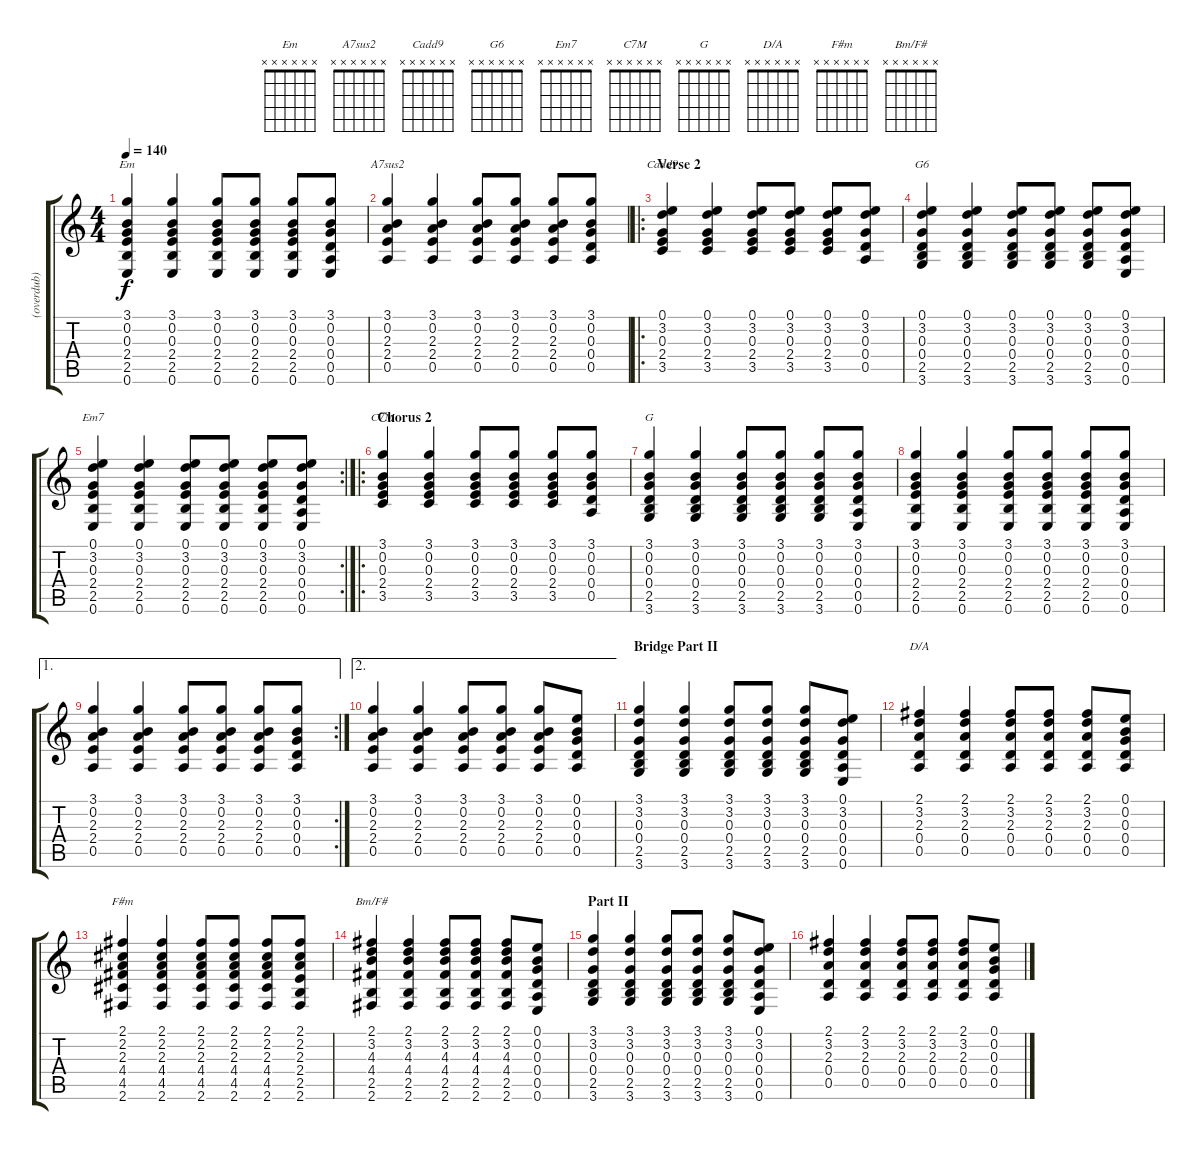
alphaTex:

\track ("(overdub)" "(overdub)") {instrument distortionguitar}
\staff {score tabs}
\tuning (E4 B3 G3 D3 A2 E2) {hide}
\chord ("Em" x x x x x x) {firstfret 0}
\chord ("A7sus2" x x x x x x) {firstfret 0}
\chord ("Cadd9" x x x x x x) {firstfret 0}
\chord ("G6" x x x x x x) {firstfret 0}
\chord ("Em7" x x x x x x) {firstfret 0}
\chord ("C7M" x x x x x x) {firstfret 0}
\chord ("G" x x x x x x) {firstfret 0}
\chord ("D/A" x x x x x x) {firstfret 0}
\chord ("F#m" x x x x x x) {firstfret 0}
\chord ("Bm/F#" x x x x x x) {firstfret 0}
\ts (4 4)
\tempo 140
\clef g2
\ks c
(3.1 0.2 0.3 2.4 2.5 0.6).4{ch "Em" dy f} (3.1 0.2 0.3 2.4 2.5 0.6).4 (3.1 0.2 0.3 2.4 2.5 0.6).8 (3.1 0.2 0.3 2.4 2.5 0.6).8 (3.1 0.2 0.3 2.4 2.5 0.6).8 (3.1 0.2 0.3 0.4 0.5 0.6).8 |
(3.1 0.2 2.3 2.4 0.5).4{ch "A7sus2"} (3.1 0.2 2.3 2.4 0.5).4 (3.1 0.2 2.3 2.4 0.5).8 (3.1 0.2 2.3 2.4 0.5).8 (3.1 0.2 2.3 2.4 0.5).8 (3.1 0.2 0.3 0.4 0.5).8 |
\ro
\section ("" "Verse 2")
(0.1 3.2 0.3 2.4 3.5).4{ch "Cadd9"} (0.1 3.2 0.3 2.4 3.5).4 (0.1 3.2 0.3 2.4 3.5).8 (0.1 3.2 0.3 2.4 3.5).8 (0.1 3.2 0.3 2.4 3.5).8 (0.1 3.2 0.3 0.4 0.5).8 |
(0.1 3.2 0.3 0.4 2.5 3.6).4{ch "G6"} (0.1 3.2 0.3 0.4 2.5 3.6).4 (0.1 3.2 0.3 0.4 2.5 3.6).8 (0.1 3.2 0.3 0.4 2.5 3.6).8 (0.1 3.2 0.3 0.4 2.5 3.6).8 (0.1 3.2 0.3 0.4 0.5 0.6).8 |
\rc 2
(0.1 3.2 0.3 2.4 2.5 0.6).4{ch "Em7"} (0.1 3.2 0.3 2.4 2.5 0.6).4 (0.1 3.2 0.3 2.4 2.5 0.6).8 (0.1 3.2 0.3 2.4 2.5 0.6).8 (0.1 3.2 0.3 2.4 2.5 0.6).8 (0.1 3.2 0.3 0.4 0.5 0.6).8 |
\ro
\section ("" "Chorus 2")
(3.1 0.2 0.3 2.4 3.5).4{ch "C7M"} (3.1 0.2 0.3 2.4 3.5).4 (3.1 0.2 0.3 2.4 3.5).8 (3.1 0.2 0.3 2.4 3.5).8 (3.1 0.2 0.3 2.4 3.5).8 (3.1 0.2 0.3 0.4 0.5).8 |
(3.1 0.2 0.3 0.4 2.5 3.6).4{ch "G"} (3.1 0.2 0.3 0.4 2.5 3.6).4 (3.1 0.2 0.3 0.4 2.5 3.6).8 (3.1 0.2 0.3 0.4 2.5 3.6).8 (3.1 0.2 0.3 0.4 2.5 3.6).8 (3.1 0.2 0.3 0.4 0.5 0.6).8 |
(3.1 0.2 0.3 2.4 2.5 0.6).4 (3.1 0.2 0.3 2.4 2.5 0.6).4 (3.1 0.2 0.3 2.4 2.5 0.6).8 (3.1 0.2 0.3 2.4 2.5 0.6).8 (3.1 0.2 0.3 2.4 2.5 0.6).8 (3.1 0.2 0.3 0.4 0.5 0.6).8 |
\ae 1
\rc 2
(3.1 0.2 2.3 2.4 0.5).4 (3.1 0.2 2.3 2.4 0.5).4 (3.1 0.2 2.3 2.4 0.5).8 (3.1 0.2 2.3 2.4 0.5).8 (3.1 0.2 2.3 2.4 0.5).8 (3.1 0.2 0.3 0.4 0.5).8 |
\ae 2
(3.1 0.2 2.3 2.4 0.5).4 (3.1 0.2 2.3 2.4 0.5).4 (3.1 0.2 2.3 2.4 0.5).8 (3.1 0.2 2.3 2.4 0.5).8 (3.1 0.2 2.3 2.4 0.5).8 (0.1 0.2 0.3 0.4 0.5).8 |
\section ("" "Bridge Part II")
(3.1 3.2 0.3 0.4 2.5 3.6).4 (3.1 3.2 0.3 0.4 2.5 3.6).4 (3.1 3.2 0.3 0.4 2.5 3.6).8 (3.1 3.2 0.3 0.4 2.5 3.6).8 (3.1 3.2 0.3 0.4 2.5 3.6).8 (0.1 3.2 0.3 0.4 0.5 0.6).8 |
(2.1 3.2 2.3 0.4 0.5).4{ch "D/A"} (2.1 3.2 2.3 0.4 0.5).4 (2.1 3.2 2.3 0.4 0.5).8 (2.1 3.2 2.3 0.4 0.5).8 (2.1 3.2 2.3 0.4 0.5).8 (0.1 0.2 0.3 0.4 0.5).8 |
(2.1 2.2 2.3 4.4 4.5 2.6).4{ch "F#m"} (2.1 2.2 2.3 4.4 4.5 2.6).4 (2.1 2.2 2.3 4.4 4.5 2.6).8 (2.1 2.2 2.3 4.4 4.5 2.6).8 (2.1 2.2 2.3 4.4 4.5 2.6).8 (2.1 2.2 2.3 2.4 2.5 2.6).8 |
(2.1 3.2 4.3 4.4 2.5 2.6).4{ch "Bm/F#"} (2.1 3.2 4.3 4.4 2.5 2.6).4 (2.1 3.2 4.3 4.4 2.5 2.6).8 (2.1 3.2 4.3 4.4 2.5 2.6).8 (2.1 3.2 4.3 4.4 2.5 2.6).8 (0.1 0.2 0.3 0.4 0.5 0.6).8 |
\section ("" "Part II")
(3.1 3.2 0.3 0.4 2.5 3.6).4 (3.1 3.2 0.3 0.4 2.5 3.6).4 (3.1 3.2 0.3 0.4 2.5 3.6).8 (3.1 3.2 0.3 0.4 2.5 3.6).8 (3.1 3.2 0.3 0.4 2.5 3.6).8 (0.1 3.2 0.3 0.4 0.5 0.6).8 |
(2.1 3.2 2.3 0.4 0.5).4 (2.1 3.2 2.3 0.4 0.5).4 (2.1 3.2 2.3 0.4 0.5).8 (2.1 3.2 2.3 0.4 0.5).8 (2.1 3.2 2.3 0.4 0.5).8 (0.1 0.2 0.3 0.4 0.5).8
